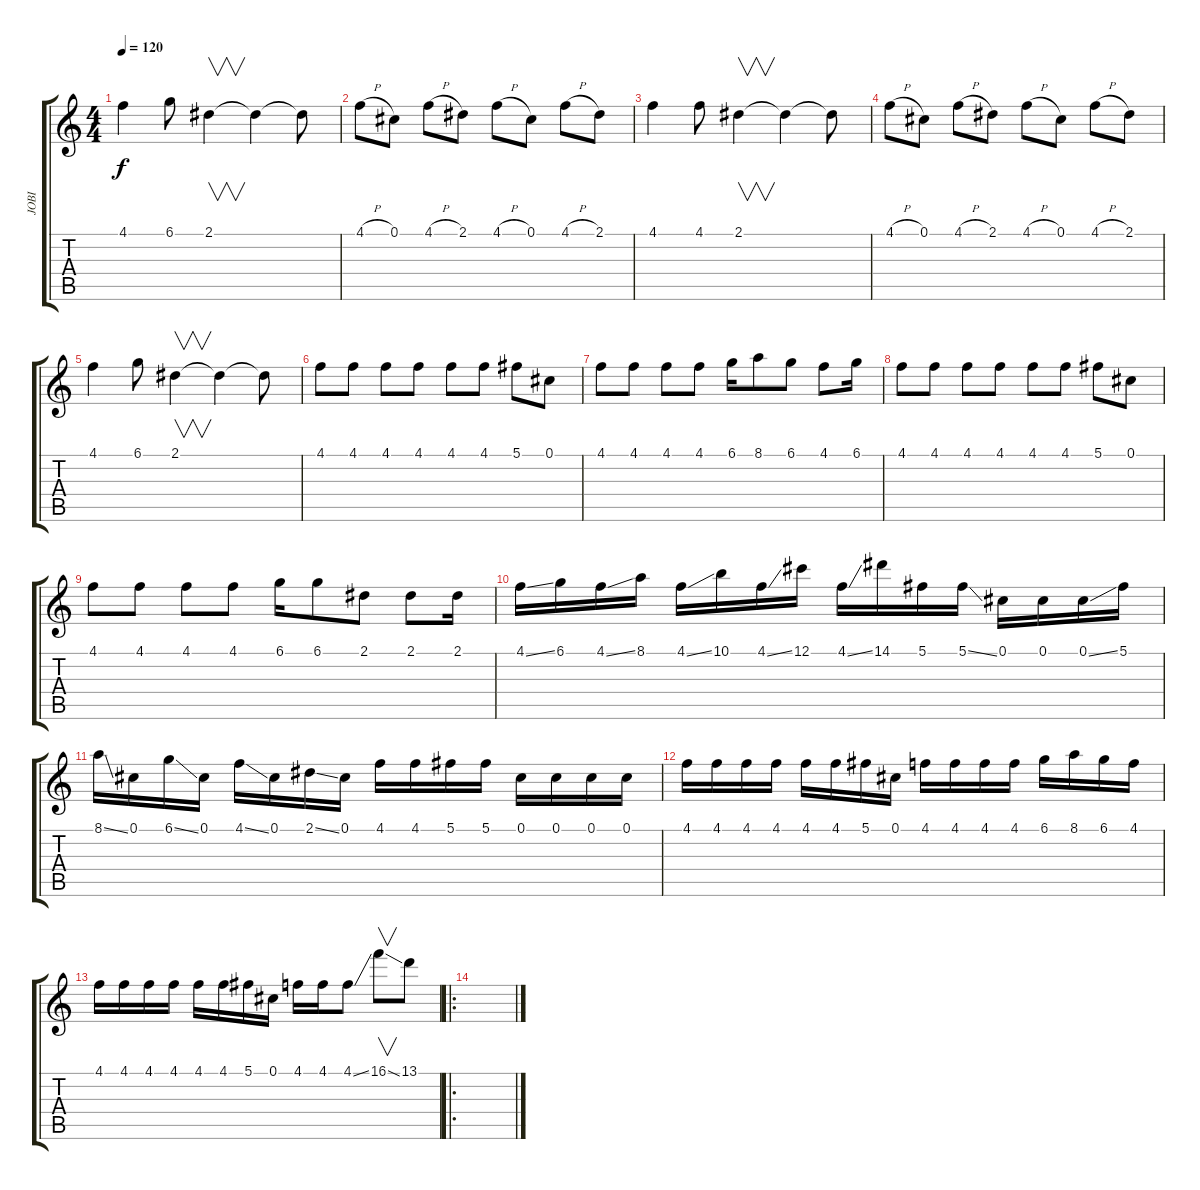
\track ("JOBI" "JOBI") {instrument overdrivenguitar}
\staff {score tabs}
\tuning (Db4 Ab3 E3 B2 Gb2 B1) {hide}
\ts (4 4)
\tempo 120
\clef g2
\ks c
4.1.4{dy f} 6.1.8 2.1.4{v} 2.1{t}.4 2.1{t}.8 |
4.1{h}.8{volume 16 balance 8 instrument overdrivenguitar} 0.1.8 4.1{h}.8 2.1.8 4.1{h}.8 0.1.8 4.1{h}.8 2.1.8 |
4.1.4 4.1.8 2.1.4{v} 2.1{t}.4 2.1{t}.8 |
4.1{h}.8{volume 16 balance 8 instrument overdrivenguitar} 0.1.8 4.1{h}.8 2.1.8 4.1{h}.8 0.1.8 4.1{h}.8 2.1.8 |
4.1.4 6.1.8 2.1.4{v} 2.1{t}.4 2.1{t}.8 |
4.1.8 4.1.8 4.1.8 4.1.8 4.1.8 4.1.8 5.1.8 0.1.8 |
4.1.8 4.1.8 4.1.8 4.1.8 6.1.16 8.1.8 6.1.8 4.1.8 6.1.16 |
4.1.8 4.1.8 4.1.8 4.1.8 4.1.8 4.1.8 5.1.8 0.1.8 |
4.1.8 4.1.8 4.1.8 4.1.8 6.1.16 6.1.8 2.1.8 2.1.8 2.1.16 |
4.1{ss}.16 6.1.16 4.1{ss}.16 8.1.16 4.1{ss}.16 10.1.16 4.1{ss}.16 12.1.16 4.1{ss}.16 14.1.16 5.1.16 5.1{ss}.16 0.1.16 0.1.16 0.1{ss}.16 5.1.16 |
8.1{ss}.16 0.1.16 6.1{ss}.16 0.1.16 4.1{ss}.16 0.1.16 2.1{ss}.16 0.1.16 4.1.16 4.1.16 5.1.16 5.1.16 0.1.16 0.1.16 0.1.16 0.1.16 |
4.1.16 4.1.16 4.1.16 4.1.16 4.1.16 4.1.16 5.1.16 0.1.16 4.1.16 4.1.16 4.1.16 4.1.16 6.1.16 8.1.16 6.1.16 4.1.16 |
4.1.16 4.1.16 4.1.16 4.1.16 4.1.16 4.1.16 5.1.16 0.1.16 4.1.16 4.1.16 4.1{ss}.8 16.1{ss}.8{v} 13.1.8 |
\ro
